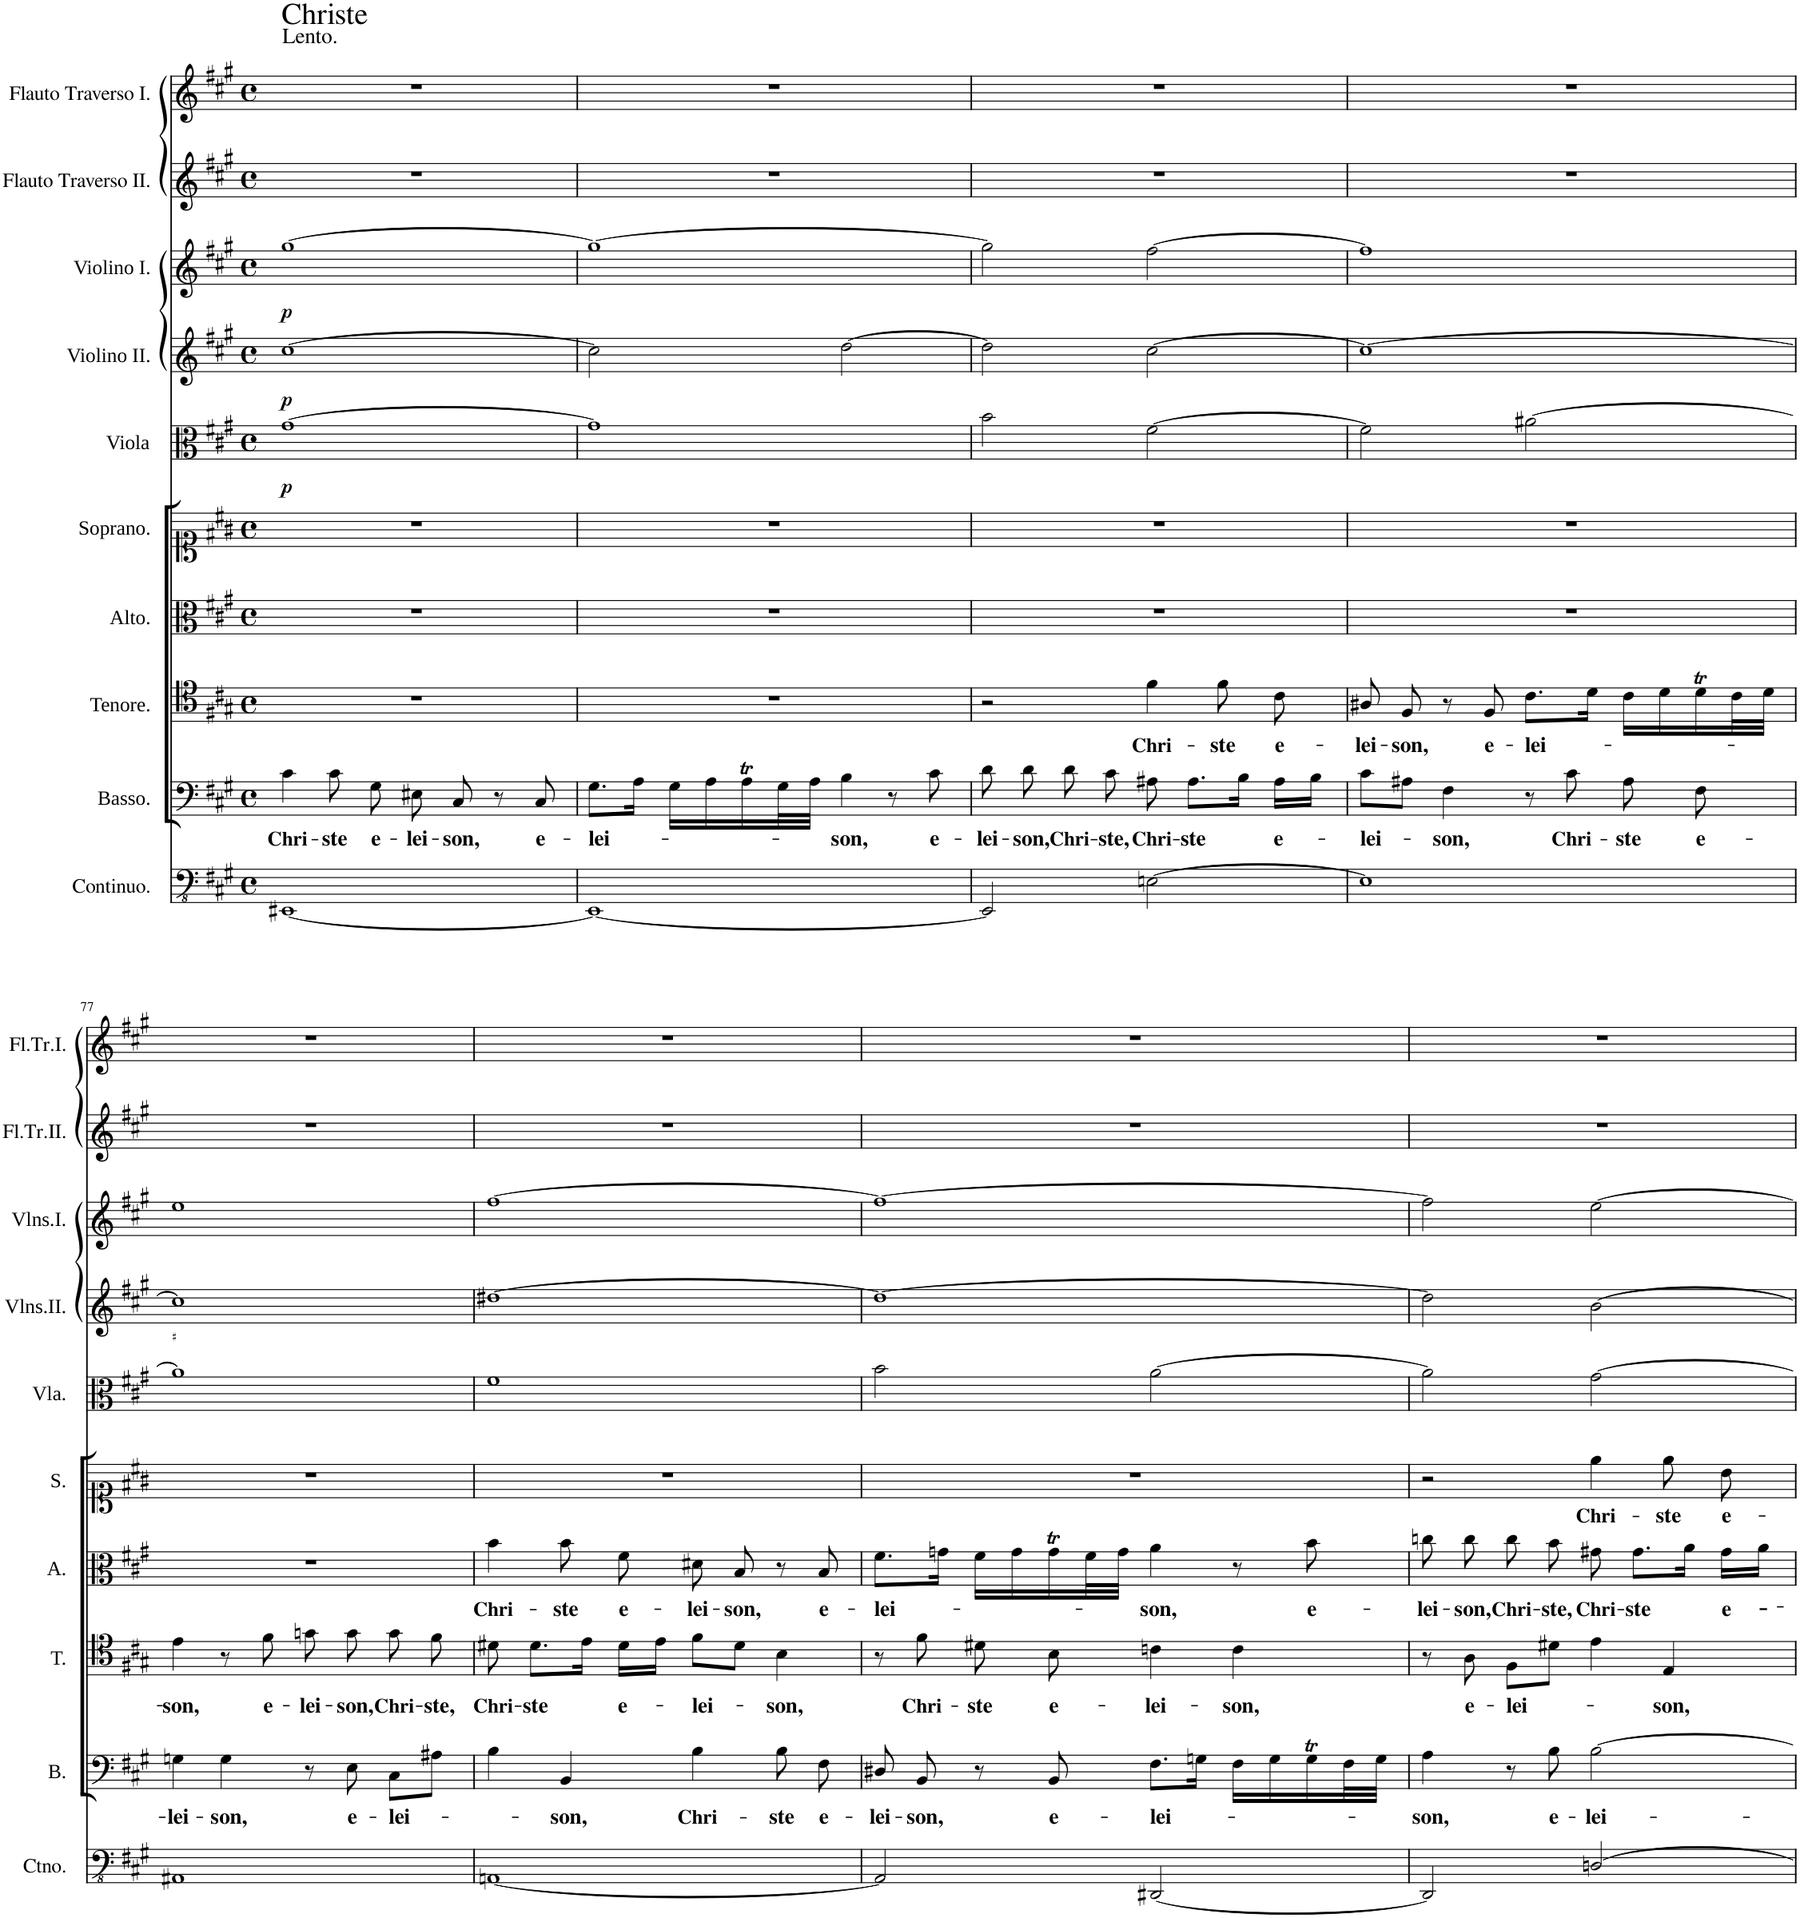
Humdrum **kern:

**kern	**kern	**text	**kern	**text	**kern	**text	**kern	**text	**kern	**dynam	**kern	**dynam	**kern	**dynam	**kern	**kern
*part10	*part9	*part9	*part8	*part8	*part7	*part7	*part6	*part6	*part5	*part5	*part4	*part4	*part3	*part3	*part2	*part1
*staff10	*staff9	*staff9	*staff8	*staff8	*staff7	*staff7	*staff6	*staff6	*staff5	*staff5	*staff4	*staff4	*staff3	*staff3	*staff2	*staff1
*I"Continuo.	*I"Basso.	*	*I"Tenore.	*	*I"Alto.	*	*I"Soprano.	*	*I"Viola	*	*I"Violino II.	*	*I"Violino I.	*	*I"Flauto Traverso II.	*I"Flauto Traverso I.
*I'Ctno.	*I'B.	*	*I'T.	*	*I'A.	*	*I'S.	*	*I'Vla.	*	*	*	*	*	*I'Fl.Tr.II.	*I'Fl.Tr.I.
*clefFv4	*clefF4	*	*clefC4	*	*clefC3	*	*clefC1	*	*clefC3	*	*clefG2	*	*clefG2	*	*clefG2	*clefG2
*k[f#c#g#]	*k[f#c#g#]	*	*k[f#c#g#]	*	*k[f#c#g#]	*	*k[f#c#g#]	*	*k[f#c#g#]	*	*k[f#c#g#]	*	*k[f#c#g#]	*	*k[f#c#g#]	*k[f#c#g#]
*M4/4	*M4/4	*	*M4/4	*	*M4/4	*	*M4/4	*	*M4/4	*	*M4/4	*	*M4/4	*	*M4/4	*M4/4
*met(c)	*met(c)	*	*met(c)	*	*met(c)	*	*met(c)	*	*met(c)	*	*met(c)	*	*met(c)	*	*met(c)	*met(c)
=73	=73	=73	=73	=73	=73	=73	=73	=73	=73	=73	=73	=73	=73	=73	=73	=73
!	!	!	!	!	!	!	!	!	!	!	!	!	!	!	!	!LO:TX:a:t=Lento.
!	!	!	!	!	!	!	!	!	!	!	!	!	!	!	!	!LO:TX:a:t=Christe
!	!	!LO:LY:b	!	!	!	!	!	!	!	!LO:DY:b	!	!LO:DY:b	!	!LO:DY:b	!	!
[1EEE#X	4c#\	Chri-	1r	.	1r	.	1r	.	[1g#	p	[1cc#	p	[1gg#	p	1r	1r
!	!	!LO:LY:b	!	!	!	!	!	!	!	!	!	!	!	!	!	!
.	8c#\	-ste	.	.	.	.	.	.	.	.	.	.	.	.	.	.
!	!	!LO:LY:b	!	!	!	!	!	!	!	!	!	!	!	!	!	!
.	8G#\	e-	.	.	.	.	.	.	.	.	.	.	.	.	.	.
!	!	!LO:LY:b	!	!	!	!	!	!	!	!	!	!	!	!	!	!
.	8E#X\	-lei-	.	.	.	.	.	.	.	.	.	.	.	.	.	.
!	!	!LO:LY:b	!	!	!	!	!	!	!	!	!	!	!	!	!	!
.	8C#/	-son,	.	.	.	.	.	.	.	.	.	.	.	.	.	.
.	8r	.	.	.	.	.	.	.	.	.	.	.	.	.	.	.
!	!	!LO:LY:b	!	!	!	!	!	!	!	!	!	!	!	!	!	!
.	8C#/	e-	.	.	.	.	.	.	.	.	.	.	.	.	.	.
=74	=74	=74	=74	=74	=74	=74	=74	=74	=74	=74	=74	=74	=74	=74	=74	=74
!	!	!LO:LY:b	!	!	!	!	!	!	!	!	!	!	!	!	!	!
1EEE#_	8.G#\L	-lei-	1r	.	1r	.	1r	.	1g#]	.	2cc#\]	.	1gg#_	.	1r	1r
.	16A\Jk	.	.	.	.	.	.	.	.	.	.	.	.	.	.	.
.	16G#\LL	.	.	.	.	.	.	.	.	.	.	.	.	.	.	.
.	16A\	.	.	.	.	.	.	.	.	.	.	.	.	.	.	.
.	16AT\	.	.	.	.	.	.	.	.	.	.	.	.	.	.	.
.	32G#\L	.	.	.	.	.	.	.	.	.	.	.	.	.	.	.
.	32A\JJJ	.	.	.	.	.	.	.	.	.	.	.	.	.	.	.
!	!	!LO:LY:b	!	!	!	!	!	!	!	!	!	!	!	!	!	!
.	4B\	-son,	.	.	.	.	.	.	.	.	[2dd\	.	.	.	.	.
.	8r	.	.	.	.	.	.	.	.	.	.	.	.	.	.	.
!	!	!LO:LY:b	!	!	!	!	!	!	!	!	!	!	!	!	!	!
.	8c#\	e-	.	.	.	.	.	.	.	.	.	.	.	.	.	.
=75	=75	=75	=75	=75	=75	=75	=75	=75	=75	=75	=75	=75	=75	=75	=75	=75
!	!	!LO:LY:b	!	!	!	!	!	!	!	!	!	!	!	!	!	!
2EEE#/]	8d\	-lei-	2r	.	1r	.	1r	.	2b\	.	2dd\]	.	2gg#\]	.	1r	1r
!	!	!LO:LY:b	!	!	!	!	!	!	!	!	!	!	!	!	!	!
.	8d\	-son,	.	.	.	.	.	.	.	.	.	.	.	.	.	.
!	!	!LO:LY:b	!	!	!	!	!	!	!	!	!	!	!	!	!	!
.	8d\	Chri-	.	.	.	.	.	.	.	.	.	.	.	.	.	.
!	!	!LO:LY:b	!	!	!	!	!	!	!	!	!	!	!	!	!	!
.	8c#\	-ste,	.	.	.	.	.	.	.	.	.	.	.	.	.	.
!	!	!LO:LY:b	!	!LO:LY:b	!	!	!	!	!	!	!	!	!	!	!	!
[2EEn\	8A#X\	Chri-	4f#\	Chri-	.	.	.	.	[2f#\	.	[2cc#\	.	[2ff#\	.	.	.
!	!	!LO:LY:b	!	!	!	!	!	!	!	!	!	!	!	!	!	!
.	8.A#\L	-ste	.	.	.	.	.	.	.	.	.	.	.	.	.	.
!	!	!	!	!LO:LY:b	!	!	!	!	!	!	!	!	!	!	!	!
.	.	.	8f#\	-ste	.	.	.	.	.	.	.	.	.	.	.	.
.	16B\Jk	.	.	.	.	.	.	.	.	.	.	.	.	.	.	.
!	!	!LO:LY:b	!	!LO:LY:b	!	!	!	!	!	!	!	!	!	!	!	!
.	16A#\LL	e-	8c#\	e-	.	.	.	.	.	.	.	.	.	.	.	.
.	16B\JJ	.	.	.	.	.	.	.	.	.	.	.	.	.	.	.
=76	=76	=76	=76	=76	=76	=76	=76	=76	=76	=76	=76	=76	=76	=76	=76	=76
!	!	!LO:LY:b	!	!LO:LY:b	!	!	!	!	!	!	!	!	!	!	!	!
1EE]	8c#\L	-lei-	8A#X/	-lei-	1r	.	1r	.	2f#\]	.	1cc#_	.	1ff#]	.	1r	1r
!	!	!	!	!LO:LY:b	!	!	!	!	!	!	!	!	!	!	!	!
.	8A#X\J	.	8F#/	-son,	.	.	.	.	.	.	.	.	.	.	.	.
!	!	!LO:LY:b	!	!	!	!	!	!	!	!	!	!	!	!	!	!
.	4F#\	-son,	8r	.	.	.	.	.	.	.	.	.	.	.	.	.
!	!	!	!	!LO:LY:b	!	!	!	!	!	!	!	!	!	!	!	!
.	.	.	8F#/	e-	.	.	.	.	.	.	.	.	.	.	.	.
!	!	!	!	!LO:LY:b	!	!	!	!	!	!	!	!	!	!	!	!
.	8r	.	8.c#\L	-lei-	.	.	.	.	[2a#X\	.	.	.	.	.	.	.
!	!	!LO:LY:b	!	!	!	!	!	!	!	!	!	!	!	!	!	!
.	8c#\	Chri-	.	.	.	.	.	.	.	.	.	.	.	.	.	.
.	.	.	16d\Jk	.	.	.	.	.	.	.	.	.	.	.	.	.
!	!	!LO:LY:b	!	!	!	!	!	!	!	!	!	!	!	!	!	!
.	8A#\	-ste	16c#\LL	.	.	.	.	.	.	.	.	.	.	.	.	.
.	.	.	16d\	.	.	.	.	.	.	.	.	.	.	.	.	.
!	!	!LO:LY:b	!	!	!	!	!	!	!	!	!	!	!	!	!	!
.	8F#\	e-	16dT\	.	.	.	.	.	.	.	.	.	.	.	.	.
.	.	.	32c#\L	.	.	.	.	.	.	.	.	.	.	.	.	.
.	.	.	32d\JJJ	.	.	.	.	.	.	.	.	.	.	.	.	.
!!LO:LB:g=z
=77	=77	=77	=77	=77	=77	=77	=77	=77	=77	=77	=77	=77	=77	=77	=77	=77
!	!	!LO:LY:b	!	!LO:LY:b	!	!	!	!	!	!	!	!	!	!	!	!
1AAA#X	4Gn\	-lei-	4e\	-son,	1r	.	1r	.	1a#]	.	1cc#]	.	1ee	.	1r	1r
!	!	!LO:LY:b	!	!	!	!	!	!	!	!	!	!	!	!	!	!
.	4G\	-son,	8r	.	.	.	.	.	.	.	.	.	.	.	.	.
!	!	!	!	!LO:LY:b	!	!	!	!	!	!	!	!	!	!	!	!
.	.	.	8f#\	e-	.	.	.	.	.	.	.	.	.	.	.	.
!	!	!	!	!LO:LY:b	!	!	!	!	!	!	!	!	!	!	!	!
.	8r	.	8gn\	-lei-	.	.	.	.	.	.	.	.	.	.	.	.
!	!	!LO:LY:b	!	!LO:LY:b	!	!	!	!	!	!	!	!	!	!	!	!
.	8E\	e-	8g\	-son,	.	.	.	.	.	.	.	.	.	.	.	.
!	!	!LO:LY:b	!	!LO:LY:b	!	!	!	!	!	!	!	!	!	!	!	!
.	8C#\L	-lei-	8g\	Chri-	.	.	.	.	.	.	.	.	.	.	.	.
!	!	!	!	!LO:LY:b	!	!	!	!	!	!	!	!	!	!	!	!
.	8A#X\J	.	8f#\	-ste,	.	.	.	.	.	.	.	.	.	.	.	.
=78	=78	=78	=78	=78	=78	=78	=78	=78	=78	=78	=78	=78	=78	=78	=78	=78
!	!	!	!	!LO:LY:b	!	!LO:LY:b	!	!	!	!	!	!	!	!	!	!
[1AAAn	4B\	.	8d#X\	Chri-	4b\	Chri-	1r	.	1f#	.	[1dd#X	.	[1ff#	.	1r	1r
!	!	!	!	!LO:LY:b	!	!	!	!	!	!	!	!	!	!	!	!
.	.	.	8.d#\L	-ste	.	.	.	.	.	.	.	.	.	.	.	.
!	!	!LO:LY:b	!	!	!	!LO:LY:b	!	!	!	!	!	!	!	!	!	!
.	4BB/	-son,	.	.	8b\	-ste	.	.	.	.	.	.	.	.	.	.
.	.	.	16e\Jk	.	.	.	.	.	.	.	.	.	.	.	.	.
!	!	!	!	!LO:LY:b	!	!LO:LY:b	!	!	!	!	!	!	!	!	!	!
.	.	.	16d#\LL	e-	8f#\	e-	.	.	.	.	.	.	.	.	.	.
.	.	.	16e\JJ	.	.	.	.	.	.	.	.	.	.	.	.	.
!	!	!LO:LY:b	!	!LO:LY:b	!	!LO:LY:b	!	!	!	!	!	!	!	!	!	!
.	4B\	Chri-	8f#\L	-lei-	8d#X\	-lei-	.	.	.	.	.	.	.	.	.	.
!	!	!	!	!	!	!LO:LY:b	!	!	!	!	!	!	!	!	!	!
.	.	.	8d#\J	.	8B/	-son,	.	.	.	.	.	.	.	.	.	.
!	!	!LO:LY:b	!	!LO:LY:b	!	!	!	!	!	!	!	!	!	!	!	!
.	8B\	-ste	4B\	-son,	8r	.	.	.	.	.	.	.	.	.	.	.
!	!	!LO:LY:b	!	!	!	!LO:LY:b	!	!	!	!	!	!	!	!	!	!
.	8F#\	e-	.	.	8B/	e-	.	.	.	.	.	.	.	.	.	.
=79	=79	=79	=79	=79	=79	=79	=79	=79	=79	=79	=79	=79	=79	=79	=79	=79
!	!	!LO:LY:b	!	!	!	!LO:LY:b	!	!	!	!	!	!	!	!	!	!
2AAA/]	8D#X/	-lei-	8r	.	8.f#\L	-lei-	1r	.	2b\	.	1dd#_	.	1ff#_	.	1r	1r
!	!	!LO:LY:b	!	!LO:LY:b	!	!	!	!	!	!	!	!	!	!	!	!
.	8BB/	-son,	8f#\	Chri-	.	.	.	.	.	.	.	.	.	.	.	.
.	.	.	.	.	16gn\Jk	.	.	.	.	.	.	.	.	.	.	.
!	!	!	!	!LO:LY:b	!	!	!	!	!	!	!	!	!	!	!	!
.	8r	.	8d#X\	-ste	16f#\LL	.	.	.	.	.	.	.	.	.	.	.
.	.	.	.	.	16g\	.	.	.	.	.	.	.	.	.	.	.
!	!	!LO:LY:b	!	!LO:LY:b	!	!	!	!	!	!	!	!	!	!	!	!
.	8BB/	e-	8B\	e-	16gT\	.	.	.	.	.	.	.	.	.	.	.
.	.	.	.	.	32f#\L	.	.	.	.	.	.	.	.	.	.	.
.	.	.	.	.	32g\JJJ	.	.	.	.	.	.	.	.	.	.	.
!	!	!LO:LY:b	!	!LO:LY:b	!	!LO:LY:b	!	!	!	!	!	!	!	!	!	!
[2DDD#X/	8.F#\L	-lei-	4cn\	-lei-	4a\	-son,	.	.	[2a\	.	.	.	.	.	.	.
.	16Gn\Jk	.	.	.	.	.	.	.	.	.	.	.	.	.	.	.
!	!	!	!	!LO:LY:b	!	!	!	!	!	!	!	!	!	!	!	!
.	16F#\LL	.	4c\	-son,	8r	.	.	.	.	.	.	.	.	.	.	.
.	16G\	.	.	.	.	.	.	.	.	.	.	.	.	.	.	.
!	!	!	!	!	!	!LO:LY:b	!	!	!	!	!	!	!	!	!	!
.	16GT\	.	.	.	8b\	e-	.	.	.	.	.	.	.	.	.	.
.	32F#\L	.	.	.	.	.	.	.	.	.	.	.	.	.	.	.
.	32G\JJJ	.	.	.	.	.	.	.	.	.	.	.	.	.	.	.
=80	=80	=80	=80	=80	=80	=80	=80	=80	=80	=80	=80	=80	=80	=80	=80	=80
!	!	!LO:LY:b	!	!	!	!LO:LY:b	!	!	!	!	!	!	!	!	!	!
2DDD#/]	4A\	-son,	8r	.	8ccn\	-lei-	2r	.	2a\]	.	2dd#\]	.	2ff#\]	.	1r	1r
!	!	!	!	!LO:LY:b	!	!LO:LY:b	!	!	!	!	!	!	!	!	!	!
.	.	.	8A\	e-	8cc\	-son,	.	.	.	.	.	.	.	.	.	.
!	!	!	!	!LO:LY:b	!	!LO:LY:b	!	!	!	!	!	!	!	!	!	!
.	8r	.	8F#\L	-lei-	8cc\	Chri-	.	.	.	.	.	.	.	.	.	.
!	!	!LO:LY:b	!	!	!	!LO:LY:b	!	!	!	!	!	!	!	!	!	!
.	8B\	e-	8d#X\J	.	8b\	-ste,	.	.	.	.	.	.	.	.	.	.
!	!	!LO:LY:b	!	!	!	!LO:LY:b	!	!LO:LY:b	!	!	!	!	!	!	!	!
[2DDn/	[2B\	-lei-	4e\	.	8g#X\	Chri-	4ee\	Chri-	[2g#\	.	[2b\	.	[2ee\	.	.	.
!	!	!	!	!	!	!LO:LY:b	!	!	!	!	!	!	!	!	!	!
.	.	.	.	.	8.g#\L	-ste	.	.	.	.	.	.	.	.	.	.
!	!	!	!	!LO:LY:b	!	!	!	!LO:LY:b	!	!	!	!	!	!	!	!
.	.	.	4E/	-son,	.	.	8ee\L	-ste	.	.	.	.	.	.	.	.
.	.	.	.	.	16a\Jk	.	.	.	.	.	.	.	.	.	.	.
!	!	!	!	!	!	!LO:LY:b	!	!LO:LY:b	!	!	!	!	!	!	!	!
.	.	.	.	.	16g#\LL	e	8b\J	e-	.	.	.	.	.	.	.	.
!	!	!	!	!	!	!LO:LY:b	!	!	!	!	!	!	!	!	!	!
.	.	.	.	.	16a\JJ	---	.	.	.	.	.	.	.	.	.	.
=	=	=	=	=	=	=	=	=	=	=	=	=	=	=	=	=
*-	*-	*-	*-	*-	*-	*-	*-	*-	*-	*-	*-	*-	*-	*-	*-	*-
